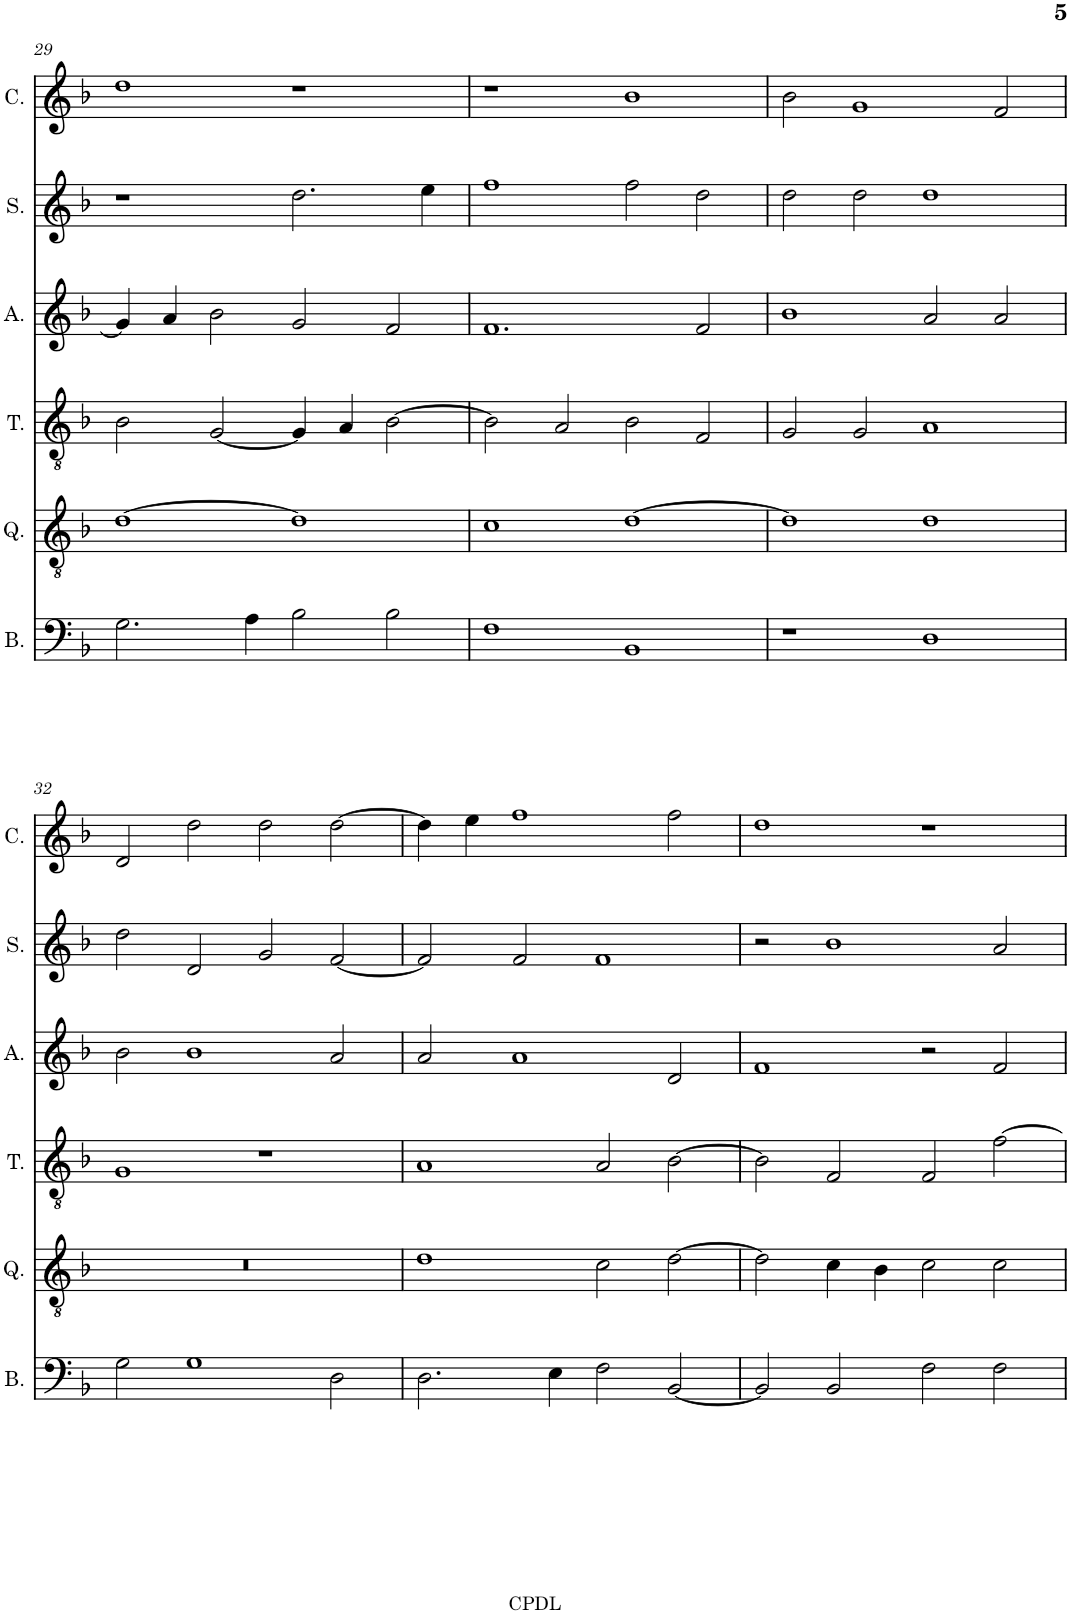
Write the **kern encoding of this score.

**kern	**kern	**kern	**kern	**kern	**kern
*part6	*part5	*part4	*part3	*part2	*part1
*staff6	*staff5	*staff4	*staff3	*staff2	*staff1
*I"Bassus	*I"Quintus	*I"Tenor	*I"Altus	*I"Sextus	*I"Cantus
*I'B.	*I'Q.	*I'T.	*I'A.	*I'S.	*I'C.
!!LO:PB:g=z
*clefF4	*clefGv2	*clefGv2	*clefG2	*clefG2	*clefG2
*k[b-]	*k[b-]	*k[b-]	*k[b-]	*k[b-]	*k[b-]
*F:	*F:	*F:	*F:	*F:	*F:
*M4/2	*M4/2	*M4/2	*M4/2	*M4/2	*M4/2
=29	=29	=29	=29	=29	=29
2.G\	[1d	2B-\	4g/]	1r	1dd
.	.	.	4a/	.	.
.	.	[2G/	2b-\	.	.
4A\	.	.	.	.	.
2B-\	1d]	4G/]	2g/	2.dd\	1r
.	.	4A/	.	.	.
2B-\	.	[2B-\	2f/	.	.
.	.	.	.	4ee\	.
=30	=30	=30	=30	=30	=30
1F	1c	2B-\]	1.f	1ff	1r
.	.	2A/	.	.	.
1BB-	[1d	2B-\	.	2ff\	1b-
.	.	2F/	2f/	2dd\	.
=31	=31	=31	=31	=31	=31
1r	1d]	2G/	1b-	2dd\	2b-\
.	.	2G/	.	2dd\	1g
1D	1d	1A	2a/	1dd	.
.	.	.	2a/	.	2f/
!!LO:LB:g=z
=32	=32	=32	=32	=32	=32
2G\	0r	1G	2b-\	2dd\	2d/
1G	.	.	1b-	2d/	2dd\
.	.	1r	.	2g/	2dd\
2D\	.	.	2a/	[2f/	[2dd\
=33	=33	=33	=33	=33	=33
2.D\	1d	1A	2a/	2f/]	4dd\]
.	.	.	.	.	4ee\
.	.	.	1a	2f/	1ff
4E\	.	.	.	.	.
2F\	2c\	2A/	.	1f	.
[2BB-/	[2d\	[2B-\	2d/	.	2ff\
=34	=34	=34	=34	=34	=34
2BB-/]	2d\]	2B-\]	1f	2r	1dd
2BB-/	4c\	2F/	.	1b-	.
.	4B-\	.	.	.	.
2F\	2c\	2F/	2r	.	1r
2F\	2c\	[2f\	2f/	2a/	.
=	=	=	=	=	=
*-	*-	*-	*-	*-	*-
